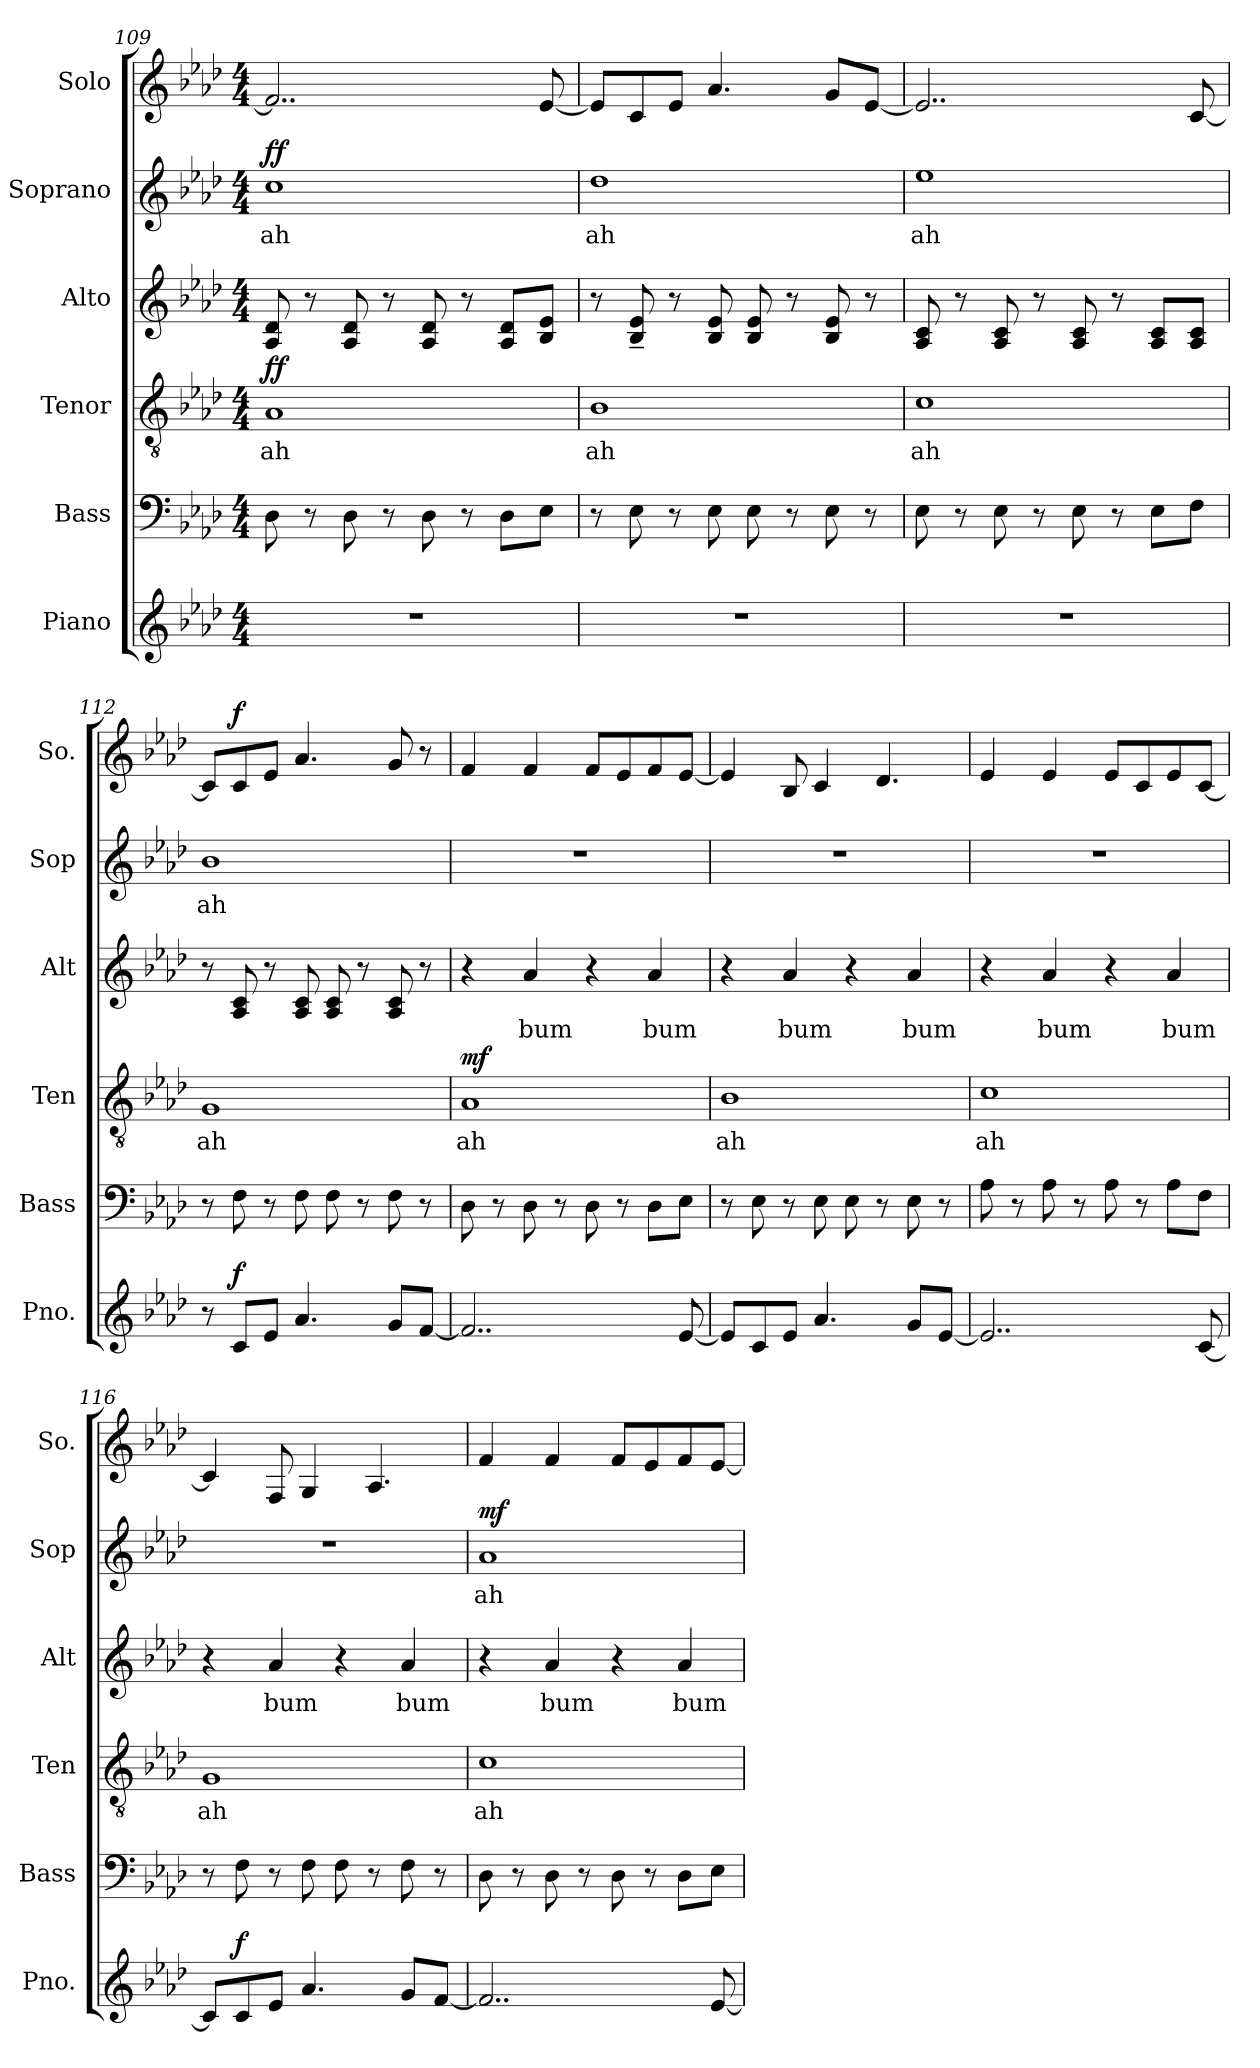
**kern	**dynam	**kern	**kern	**text	**dynam	**kern	**text	**kern	**text	**dynam	**kern	**dynam
*part6	*part6	*part5	*part4	*part4	*part4	*part3	*part3	*part2	*part2	*part2	*part1	*part1
*staff6	*staff6	*staff5	*staff4	*staff4	*staff4	*staff3	*staff3	*staff2	*staff2	*staff2	*staff1	*staff1
*I"Piano	*	*I"Bass	*I"Tenor	*	*	*I"Alto	*	*I"Soprano	*	*	*I"Solo	*
*I'Pno.	*	*I'Bass	*I'Ten	*	*	*I'Alt	*	*I'Sop	*	*	*I'So.	*
!!LO:PB:g=z
*clefG2	*	*clefF4	*clefGv2	*	*	*clefG2	*	*clefG2	*	*	*clefG2	*
*k[b-e-a-d-]	*	*k[b-e-a-d-]	*k[b-e-a-d-]	*	*	*k[b-e-a-d-]	*	*k[b-e-a-d-]	*	*	*k[b-e-a-d-]	*
*M4/4	*	*M4/4	*M4/4	*	*	*M4/4	*	*M4/4	*	*	*M4/4	*
=109	=109	=109	=109	=109	=109	=109	=109	=109	=109	=109	=109	=109
!	!	!	!	!LO:LY:b	!LO:DY:a	!	!	!	!LO:LY:b	!LO:DY:a	!	!
1r	.	8D-\	1A-	ah	ff	8A-/ 8d-/	.	1cc	ah	ff	2..f/]	.
.	.	8r	.	.	.	8r	.	.	.	.	.	.
.	.	8D-\	.	.	.	8A-/ 8d-/	.	.	.	.	.	.
.	.	8r	.	.	.	8r	.	.	.	.	.	.
.	.	8D-\	.	.	.	8A-/ 8d-/	.	.	.	.	.	.
.	.	8r	.	.	.	8r	.	.	.	.	.	.
.	.	8D-\L	.	.	.	8A-/ 8d-/L	.	.	.	.	.	.
.	.	8E-\J	.	.	.	8B-/ 8e-/J	.	.	.	.	[8e-/	.
=110	=110	=110	=110	=110	=110	=110	=110	=110	=110	=110	=110	=110
!	!	!	!	!LO:LY:b	!	!	!	!	!LO:LY:b	!	!	!
1r	.	8r	1B-	ah	.	8r	.	1dd-	ah	.	8e-/L]	.
.	.	8E-\	.	.	.	8B-/~ 8e-/~	.	.	.	.	8c/	.
.	.	8r	.	.	.	8r	.	.	.	.	8e-/J	.
.	.	8E-\	.	.	.	8B-/ 8e-/	.	.	.	.	4.a-/	.
.	.	8E-\	.	.	.	8B-/ 8e-/	.	.	.	.	.	.
.	.	8r	.	.	.	8r	.	.	.	.	.	.
.	.	8E-\	.	.	.	8B-/ 8e-/	.	.	.	.	8g/L	.
.	.	8r	.	.	.	8r	.	.	.	.	[8e-/J	.
=111	=111	=111	=111	=111	=111	=111	=111	=111	=111	=111	=111	=111
!	!	!	!	!LO:LY:b	!	!	!	!	!LO:LY:b	!	!	!
1r	.	8E-\	1c	ah	.	8A-/ 8c/	.	1ee-	ah	.	2..e-/]	.
.	.	8r	.	.	.	8r	.	.	.	.	.	.
.	.	8E-\	.	.	.	8A-/ 8c/	.	.	.	.	.	.
.	.	8r	.	.	.	8r	.	.	.	.	.	.
.	.	8E-\	.	.	.	8A-/ 8c/	.	.	.	.	.	.
.	.	8r	.	.	.	8r	.	.	.	.	.	.
.	.	8E-\L	.	.	.	8A-/ 8c/L	.	.	.	.	.	.
.	.	8F\J	.	.	.	8A-/ 8c/J	.	.	.	.	[8c/	.
=112	=112	=112	=112	=112	=112	=112	=112	=112	=112	=112	=112	=112
!	!	!	!	!LO:LY:b	!	!	!	!	!LO:LY:b	!	!	!
8r	.	8r	1G	ah	.	8r	.	1b-	ah	.	8c/L]	.
!	!LO:DY:a	!	!	!	!	!	!	!	!	!	!	!LO:DY:a
8c/L	f	8F\	.	.	.	8A-/ 8c/	.	.	.	.	8c/	f
8e-/J	.	8r	.	.	.	8r	.	.	.	.	8e-/J	.
4.a-/	.	8F\	.	.	.	8A-/ 8c/	.	.	.	.	4.a-/	.
.	.	8F\	.	.	.	8A-/ 8c/	.	.	.	.	.	.
.	.	8r	.	.	.	8r	.	.	.	.	.	.
8g/L	.	8F\	.	.	.	8A-/ 8c/	.	.	.	.	8g/	.
[8f/J	.	8r	.	.	.	8r	.	.	.	.	8r	.
=113	=113	=113	=113	=113	=113	=113	=113	=113	=113	=113	=113	=113
!	!	!	!	!LO:LY:b	!LO:DY:a	!	!	!	!	!	!	!
2..f/]	.	8D-\	1A-	ah	mf	4r	.	1r	.	.	4f/	.
.	.	8r	.	.	.	.	.	.	.	.	.	.
!	!	!	!	!	!	!	!LO:LY:b	!	!	!	!	!
.	.	8D-\	.	.	.	4a-/	bum	.	.	.	4f/	.
.	.	8r	.	.	.	.	.	.	.	.	.	.
.	.	8D-\	.	.	.	4r	.	.	.	.	8f/L	.
.	.	8r	.	.	.	.	.	.	.	.	8e-/	.
!	!	!	!	!	!	!	!LO:LY:b	!	!	!	!	!
.	.	8D-\L	.	.	.	4a-/	bum	.	.	.	8f/	.
[8e-/	.	8E-\J	.	.	.	.	.	.	.	.	[8e-/J	.
!!LO:LB:g=z
=114	=114	=114	=114	=114	=114	=114	=114	=114	=114	=114	=114	=114
!	!	!	!	!LO:LY:b	!	!	!	!	!	!	!	!
8e-/L]	.	8r	1B-	ah	.	4r	.	1r	.	.	4e-/]	.
8c/	.	8E-\	.	.	.	.	.	.	.	.	.	.
!	!	!	!	!	!	!	!LO:LY:b	!	!	!	!	!
8e-/J	.	8r	.	.	.	4a-/	bum	.	.	.	8B-/	.
4.a-/	.	8E-\	.	.	.	.	.	.	.	.	4c/	.
.	.	8E-\	.	.	.	4r	.	.	.	.	.	.
.	.	8r	.	.	.	.	.	.	.	.	4.d-/	.
!	!	!	!	!	!	!	!LO:LY:b	!	!	!	!	!
8g/L	.	8E-\	.	.	.	4a-/	bum	.	.	.	.	.
[8e-/J	.	8r	.	.	.	.	.	.	.	.	.	.
=115	=115	=115	=115	=115	=115	=115	=115	=115	=115	=115	=115	=115
!	!	!	!	!LO:LY:b	!	!	!	!	!	!	!	!
2..e-/]	.	8A-\	1c	ah	.	4r	.	1r	.	.	4e-/	.
.	.	8r	.	.	.	.	.	.	.	.	.	.
!	!	!	!	!	!	!	!LO:LY:b	!	!	!	!	!
.	.	8A-\	.	.	.	4a-/	bum	.	.	.	4e-/	.
.	.	8r	.	.	.	.	.	.	.	.	.	.
.	.	8A-\	.	.	.	4r	.	.	.	.	8e-/L	.
.	.	8r	.	.	.	.	.	.	.	.	8c/	.
!	!	!	!	!	!	!	!LO:LY:b	!	!	!	!	!
.	.	8A-\L	.	.	.	4a-/	bum	.	.	.	8e-/	.
[8c/	.	8F\J	.	.	.	.	.	.	.	.	[8c/J	.
=116	=116	=116	=116	=116	=116	=116	=116	=116	=116	=116	=116	=116
!	!	!	!	!LO:LY:b	!	!	!	!	!	!	!	!
8c/L]	.	8r	1G	ah	.	4r	.	1r	.	.	4c/]	.
!	!LO:DY:a	!	!	!	!	!	!	!	!	!	!	!
8c/	f	8F\	.	.	.	.	.	.	.	.	.	.
!	!	!	!	!	!	!	!LO:LY:b	!	!	!	!	!
8e-/J	.	8r	.	.	.	4a-/	bum	.	.	.	8F/	.
4.a-/	.	8F\	.	.	.	.	.	.	.	.	4G/	.
.	.	8F\	.	.	.	4r	.	.	.	.	.	.
.	.	8r	.	.	.	.	.	.	.	.	4.A-/	.
!	!	!	!	!	!	!	!LO:LY:b	!	!	!	!	!
8g/L	.	8F\	.	.	.	4a-/	bum	.	.	.	.	.
[8f/J	.	8r	.	.	.	.	.	.	.	.	.	.
=117	=117	=117	=117	=117	=117	=117	=117	=117	=117	=117	=117	=117
!	!	!	!	!LO:LY:b	!	!	!	!	!LO:LY:b	!LO:DY:a	!	!
2..f/]	.	8D-\	1c	ah	.	4r	.	1a-	ah	mf	4f/	.
.	.	8r	.	.	.	.	.	.	.	.	.	.
!	!	!	!	!	!	!	!LO:LY:b	!	!	!	!	!
.	.	8D-\	.	.	.	4a-/	bum	.	.	.	4f/	.
.	.	8r	.	.	.	.	.	.	.	.	.	.
.	.	8D-\	.	.	.	4r	.	.	.	.	8f/L	.
.	.	8r	.	.	.	.	.	.	.	.	8e-/	.
!	!	!	!	!	!	!	!LO:LY:b	!	!	!	!	!
.	.	8D-\L	.	.	.	4a-/	bum	.	.	.	8f/	.
[8e-/	.	8E-\J	.	.	.	.	.	.	.	.	[8e-/J	.
=	=	=	=	=	=	=	=	=	=	=	=	=
*-	*-	*-	*-	*-	*-	*-	*-	*-	*-	*-	*-	*-
